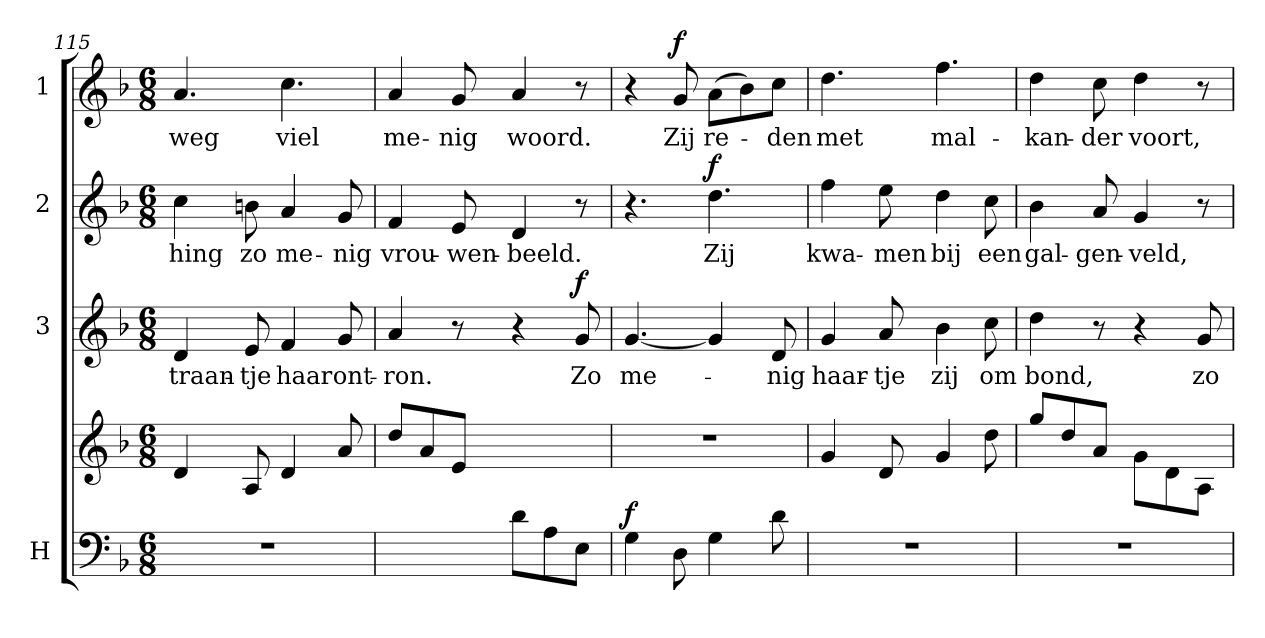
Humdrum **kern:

**kern	**kern	**dynam	**kern	**text	**dynam	**kern	**text	**dynam	**kern	**text	**dynam
*part4	*part4	*part4	*part3	*part3	*part3	*part2	*part2	*part2	*part1	*part1	*part1
*staff5	*staff4	*staff4/5	*staff3	*staff3	*staff3	*staff2	*staff2	*staff2	*staff1	*staff1	*staff1
*I"H	*	*	*I"3	*	*	*I"2	*	*	*I"1	*	*
*I'H	*	*	*	*	*	*	*	*	*	*	*
*clefF4	*clefG2	*	*clefG2	*	*	*clefG2	*	*	*clefG2	*	*
*k[b-]	*k[b-]	*	*k[b-]	*	*	*k[b-]	*	*	*k[b-]	*	*
*F:	*F:	*	*F:	*	*	*F:	*	*	*F:	*	*
*M6/8	*M6/8	*	*M6/8	*	*	*M6/8	*	*	*M6/8	*	*
=115	=115	=115	=115	=115	=115	=115	=115	=115	=115	=115	=115
!LO:N:vis=1	!	!	!	!LO:LY:b	!	!	!LO:LY:b	!	!	!LO:LY:b	!
2.r	4d	.	4d	traan-	.	4cc	hing	.	4.a	weg	.
!	!	!	!	!LO:LY:b	!	!	!LO:LY:b	!	!	!	!
.	8A	.	8e	-tje	.	8bn	zo	.	.	.	.
!	!	!	!	!LO:LY:b	!	!	!LO:LY:b	!	!	!LO:LY:b	!
.	4d	.	4f	haar	.	4a	me-	.	4.cc	viel	.
!	!	!	!	!LO:LY:b	!	!	!LO:LY:b	!	!	!	!
.	8a	.	8g	ont-	.	8g	-nig	.	.	.	.
=116	=116	=116	=116	=116	=116	=116	=116	=116	=116	=116	=116
!	!	!	!	!LO:LY:b	!	!	!LO:LY:b	!	!	!LO:LY:b	!
4.ryy	8ddL	.	4a	-ron.	.	4f	vrou-	.	4a	me-	.
.	8a	.	.	.	.	.	.	.	.	.	.
!	!	!	!	!	!	!	!LO:LY:b	!	!	!LO:LY:b	!
.	8eJ	.	8r	.	.	8e	-wen-	.	8g	-nig	.
!	!	!	!	!	!	!	!LO:LY:b	!	!	!LO:LY:b	!
8dL	4.ryy	.	4r	.	.	4d	-beeld.	.	4a	woord.	.
8A	.	.	.	.	.	.	.	.	.	.	.
!	!	!	!	!LO:LY:b	!LO:DY:a	!	!	!	!	!	!
8EJ	.	.	8g	Zo	f	8r	.	.	8r	.	.
=117	=117	=117	=117	=117	=117	=117	=117	=117	=117	=117	=117
!	!LO:N:vis=1	!LO:DY:a=2	!	!LO:LY:b	!	!	!	!	!	!	!
4G	2.r	f	[4.g	me-	.	4.r	.	.	4r	.	.
!	!	!	!	!	!	!	!	!	!	!LO:LY:b	!LO:DY:a
8D	.	.	.	.	.	.	.	.	8g	Zij	f
!	!	!	!	!	!	!	!LO:LY:b	!LO:DY:a	!	!LO:LY:b	!
4G	.	.	4g]	.	.	4.dd	Zij	f	(>8aL	re-	.
.	.	.	.	.	.	.	.	.	8b-)	.	.
!	!	!	!	!LO:LY:b	!	!	!	!	!	!LO:LY:b	!
8d	.	.	8d	-nig	.	.	.	.	8ccJ	-den	.
=118	=118	=118	=118	=118	=118	=118	=118	=118	=118	=118	=118
!LO:N:vis=1	!	!	!	!LO:LY:b	!	!	!LO:LY:b	!	!	!LO:LY:b	!
2.r	4g	.	4g	haar-	.	4ff	kwa-	.	4.dd	met	.
!	!	!	!	!LO:LY:b	!	!	!LO:LY:b	!	!	!	!
.	8d	.	8a	-tje	.	8ee	-men	.	.	.	.
!	!	!	!	!LO:LY:b	!	!	!LO:LY:b	!	!	!LO:LY:b	!
.	4g	.	4b-	zij	.	4dd	bij	.	4.ff	mal-	.
!	!	!	!	!LO:LY:b	!	!	!LO:LY:b	!	!	!	!
.	8dd	.	8cc	om	.	8cc	een	.	.	.	.
=119	=119	=119	=119	=119	=119	=119	=119	=119	=119	=119	=119
!LO:N:vis=1	!	!	!	!LO:LY:b	!	!	!LO:LY:b	!	!	!LO:LY:b	!
2.r	8gg/L	.	4dd	bond,	.	4b-	gal-	.	4dd	-kan-	.
.	8dd/	.	.	.	.	.	.	.	.	.	.
!	!	!	!	!	!	!	!LO:LY:b	!	!	!LO:LY:b	!
.	8a/J	.	8r	.	.	8a	-gen-	.	8cc	-der	.
!	!	!	!	!	!	!	!LO:LY:b	!	!	!LO:LY:b	!
.	8g\L	.	4r	.	.	4g	-veld,	.	4dd	voort,	.
.	8d\	.	.	.	.	.	.	.	.	.	.
!	!	!	!	!LO:LY:b	!	!	!	!	!	!	!
.	8A\J	.	8g	zo	.	8r	.	.	8r	.	.
=	=	=	=	=	=	=	=	=	=	=	=
*-	*-	*-	*-	*-	*-	*-	*-	*-	*-	*-	*-
